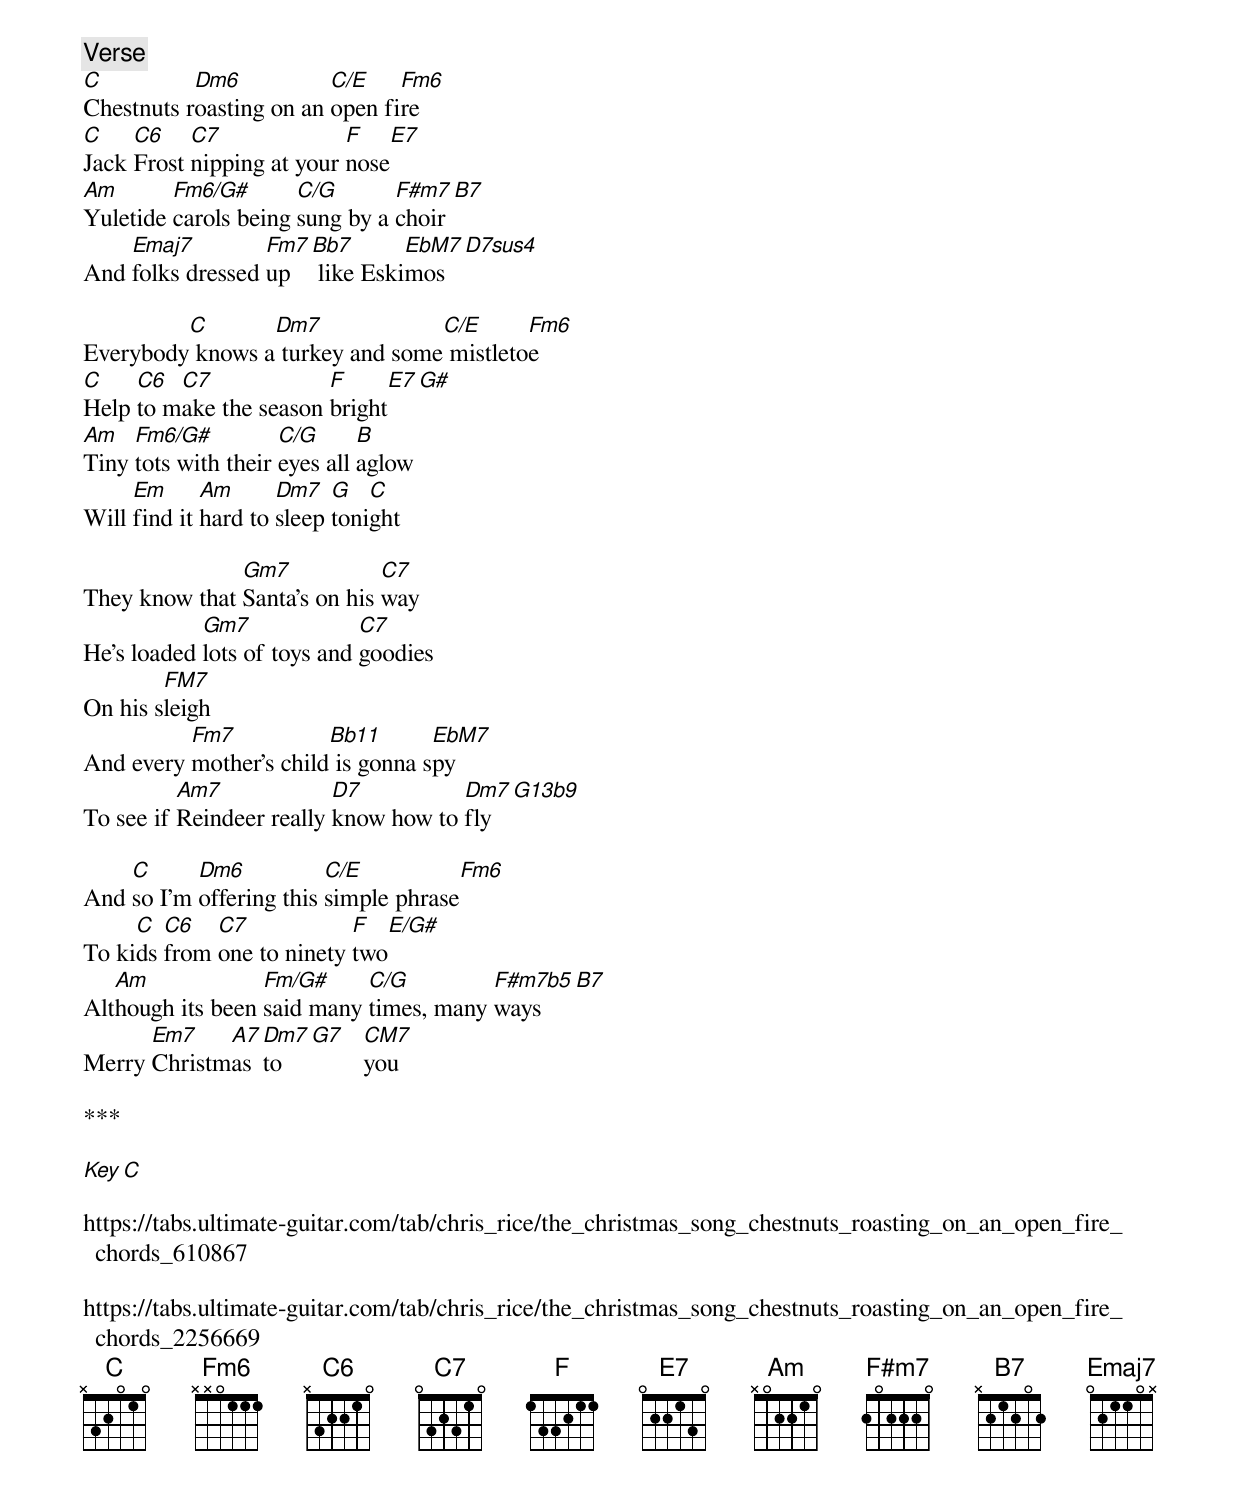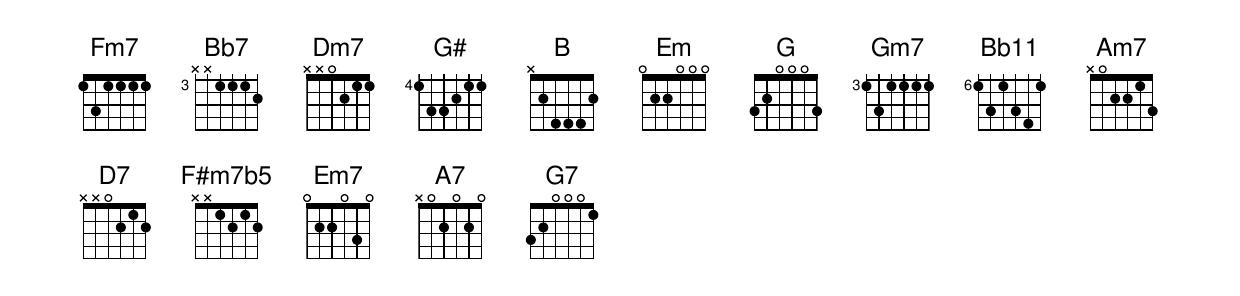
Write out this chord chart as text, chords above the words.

[Verse]
C          Dm6           C/E    Fm6
Chestnuts roasting on an open fire
C    C6    C7              F   E7
Jack Frost nipping at your nose
Am       Fm6/G#       C/G       F#m7 B7
Yuletide carols being sung by a choir
    Emaj7         Fm7 Bb7       EbM7   D7sus4
And folks dressed up   like Eskimos

         C       Dm7             C/E      Fm6
Everybody knows a turkey and some mistletoe
C    C6  C7             F      E7 G#
Help to make the season bright
Am   Fm6/G#          C/G      B
Tiny tots with their eyes all aglow
     Em      Am      Dm7   G   C
Will find it hard to sleep tonight

               Gm7            C7
They know that Santa's on his way
            Gm7              C7
He’s loaded lots of toys and goodies
        FM7
On his sleigh
          Fm7           Bb11       EbM7
And every mother’s child is gonna spy
          Am7             D7          Dm7   G13b9
To see if Reindeer really know how to fly

    C      Dm6           C/E           Fm6
And so I’m offering this simple phrase
     C  C6   C7            F    E/G#
To kids from one to ninety two
   Am             Fm/G#     C/G         F#m7b5   B7
Although its been said many times, many ways
      Em7    A7 Dm7 G7 CM7
Merry Christmas to     you

***

Key C

https://tabs.ultimate-guitar.com/tab/chris_rice/the_christmas_song_chestnuts_roasting_on_an_open_fire_chords_610867

https://tabs.ultimate-guitar.com/tab/chris_rice/the_christmas_song_chestnuts_roasting_on_an_open_fire_chords_2256669
